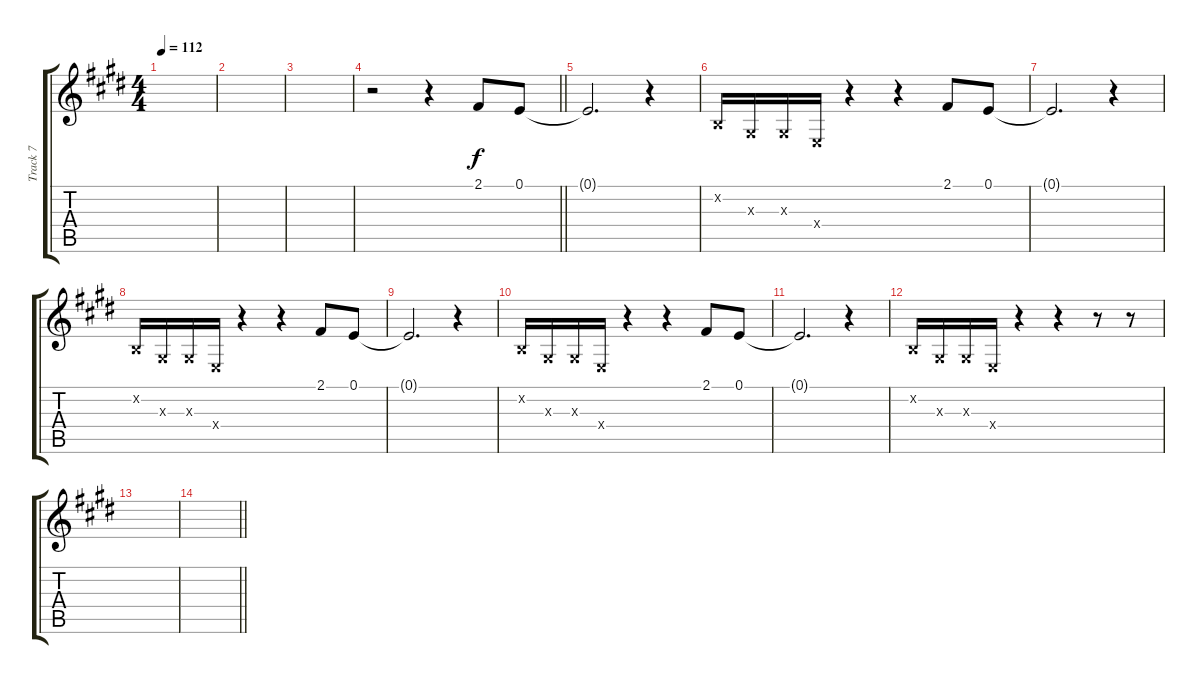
\track ("Track 7" "Track 7") {instrument altosax}
\staff {score tabs}
\tuning (E4 B3 G3 D3 A2 E2) {hide}
\ts (4 4)
\tempo 112
\clef g2
\ks e
|
|
|
\barLineRight lightlight
r.2 r.4 2.1.8 0.1.8 |
0.1{t}.2{d} r.4 |
0.2{x}.16 1.3{x}.16 1.3{x}.16 2.4{x}.16 r.4 r.4 2.1.8 0.1.8 |
0.1{t}.2{d} r.4 |
0.2{x}.16 1.3{x}.16 1.3{x}.16 2.4{x}.16 r.4 r.4 2.1.8 0.1.8 |
0.1{t}.2{d} r.4 |
0.2{x}.16 1.3{x}.16 1.3{x}.16 2.4{x}.16 r.4 r.4 2.1.8 0.1.8 |
0.1{t}.2{d} r.4 |
0.2{x}.16 1.3{x}.16 1.3{x}.16 2.4{x}.16 r.4 r.4 r.8 r.8 |
|
\barLineRight lightlight
